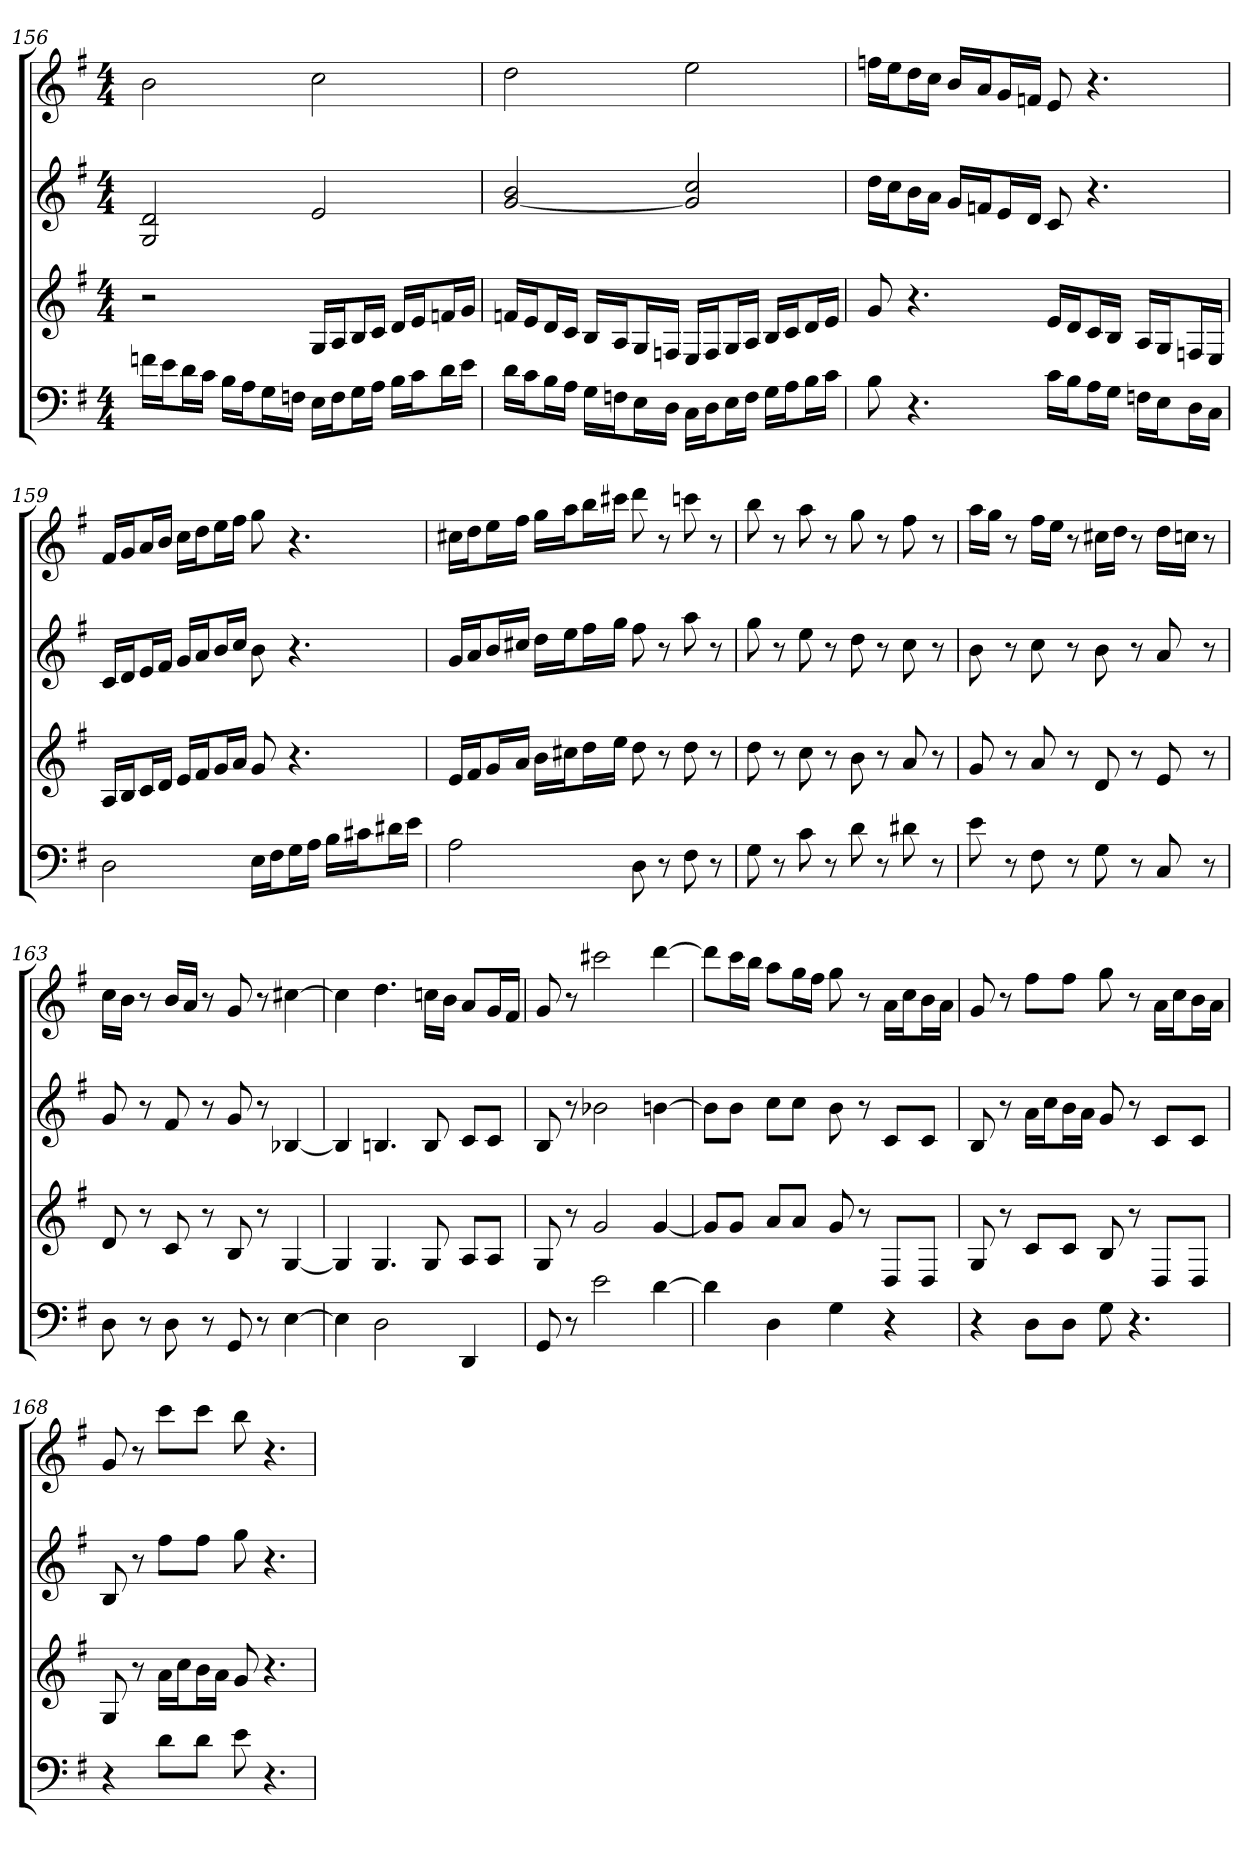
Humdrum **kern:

**kern	**kern	**kern	**kern
*part4	*part3	*part2	*part1
*staff4	*staff3	*staff2	*staff1
*k[f#]	*k[f#]	*k[f#]	*k[f#]
*G:	*G:	*G:	*G:
*M4/4	*M4/4	*M4/4	*M4/4
=156	=156	=156	=156
16fnLL	2r	2G 2d	2b
16eJ	.	.	.
16dL	.	.	.
16cJJ	.	.	.
16BLL	.	.	.
16AJ	.	.	.
16GL	.	.	.
16FnJJ	.	.	.
16ELL	16GLL	2e	2cc
16FJ	16AJ	.	.
16GL	16BL	.	.
16AJJ	16cJJ	.	.
16BLL	16dLL	.	.
16cJ	16eJ	.	.
16dL	16fnL	.	.
16eJJ	16gJJ	.	.
=157	=157	=157	=157
16dLL	16fnLL	[2g 2b	2dd
16cJ	16eJ	.	.
16BL	16dL	.	.
16AJJ	16cJJ	.	.
16GLL	16BLL	.	.
16FnJ	16AJ	.	.
16EL	16GL	.	.
16DJJ	16FnJJ	.	.
16CLL	16ELL	2g] 2cc	2ee
16DJ	16FJ	.	.
16EL	16GL	.	.
16FJJ	16AJJ	.	.
16GLL	16BLL	.	.
16AJ	16cJ	.	.
16BL	16dL	.	.
16cJJ	16eJJ	.	.
=158	=158	=158	=158
8B	8g	16ddLL	16ffnLL
.	.	16ccJ	16eeJ
4.r	4.r	16bL	16ddL
.	.	16aJJ	16ccJJ
.	.	16gLL	16bLL
.	.	16fnJ	16aJ
.	.	16eL	16gL
.	.	16dJJ	16fnJJ
16cLL	16eLL	8c	8e
16BJ	16dJ	.	.
16AL	16cL	4.r	4.r
16GJJ	16BJJ	.	.
16FnLL	16ALL	.	.
16EJ	16GJ	.	.
16DL	16FnL	.	.
16CJJ	16EJJ	.	.
=159	=159	=159	=159
2D	16ALL	16cLL	16f#LL
.	16BJ	16dJ	16gJ
.	16cL	16eL	16aL
.	16dJJ	16f#JJ	16bJJ
.	16eLL	16gLL	16ccLL
.	16f#J	16aJ	16ddJ
.	16gL	16bL	16eeL
.	16aJJ	16ccJJ	16ff#JJ
16ELL	8g	8b	8gg
16F#J	.	.	.
16GL	4.r	4.r	4.r
16AJJ	.	.	.
16BLL	.	.	.
16c#XJ	.	.	.
16d#XL	.	.	.
16eJJ	.	.	.
=160	=160	=160	=160
2A	16eLL	16gLL	16cc#XLL
.	16f#J	16aJ	16ddJ
.	16gL	16bL	16eeL
.	16aJJ	16cc#XJJ	16ff#JJ
.	16bLL	16ddLL	16ggLL
.	16cc#XJ	16eeJ	16aaJ
.	16ddL	16ff#L	16bbL
.	16eeJJ	16ggJJ	16ccc#XJJ
8D	8dd	8ff#	8ddd
8r	8r	8r	8r
8F#	8dd	8aa	8cccn
8r	8r	8r	8r
=161	=161	=161	=161
8G	8dd	8gg	8bb
8r	8r	8r	8r
8c	8cc	8ee	8aa
8r	8r	8r	8r
8d	8b	8dd	8gg
8r	8r	8r	8r
8d#X	8a	8cc	8ff#
8r	8r	8r	8r
=162	=162	=162	=162
8e	8g	8b	16aaLL
.	.	.	16ggJJ
8r	8r	8r	8r
8F#	8a	8cc	16ff#LL
.	.	.	16eeJJ
8r	8r	8r	8r
8G	8d	8b	16cc#XLL
.	.	.	16ddJJ
8r	8r	8r	8r
8C	8e	8a	16ddLL
.	.	.	16ccnJJ
8r	8r	8r	8r
=163	=163	=163	=163
8D	8d	8g	16ccLL
.	.	.	16bJJ
8r	8r	8r	8r
8D	8c	8f#	16bLL
.	.	.	16aJJ
8r	8r	8r	8r
8GG	8B	8g	8g
8r	8r	8r	8r
[4E	[4G	[4B-X	[4cc#X
=164	=164	=164	=164
4E]	4G]	4B-]	4cc#]
2D	4.G	4.Bn	4.dd
.	8G	8B	16ccnLL
.	.	.	16bJJ
4DD	8AL	8cL	8aL
.	8AJ	8cJ	16gL
.	.	.	16f#JJ
=165	=165	=165	=165
8GG	8G	8B	8g
8r	8r	8r	8r
2e	2g	2b-X	2ccc#X
[4d	[4g	[4bn	[4ddd
=166	=166	=166	=166
4d]	8gL]	8bL]	8dddL]
.	8gJ	8bJ	16cccL
.	.	.	16bbJJ
4D	8aL	8ccL	8aaL
.	8aJ	8ccJ	16ggL
.	.	.	16ff#JJ
4G	8g	8b	8gg
.	8r	8r	8r
4r	8DL	8cL	16aLL
.	.	.	16ccJ
.	8DJ	8cJ	16bL
.	.	.	16aJJ
=167	=167	=167	=167
4r	8G	8B	8g
.	8r	8r	8r
8DL	8cL	16aLL	8ff#L
.	.	16ccJ	.
8DJ	8cJ	16bL	8ff#J
.	.	16aJJ	.
8G	8B	8g	8gg
4.r	8r	8r	8r
.	8DL	8cL	16aLL
.	.	.	16ccJ
.	8DJ	8cJ	16bL
.	.	.	16aJJ
=168	=168	=168	=168
4r	8G	8B	8g
.	8r	8r	8r
8dL	16aLL	8ff#L	8cccL
.	16ccJ	.	.
8dJ	16bL	8ff#J	8cccJ
.	16aJJ	.	.
8e	8g	8gg	8bb
4.r	4.r	4.r	4.r
=	=	=	=
*-	*-	*-	*-
